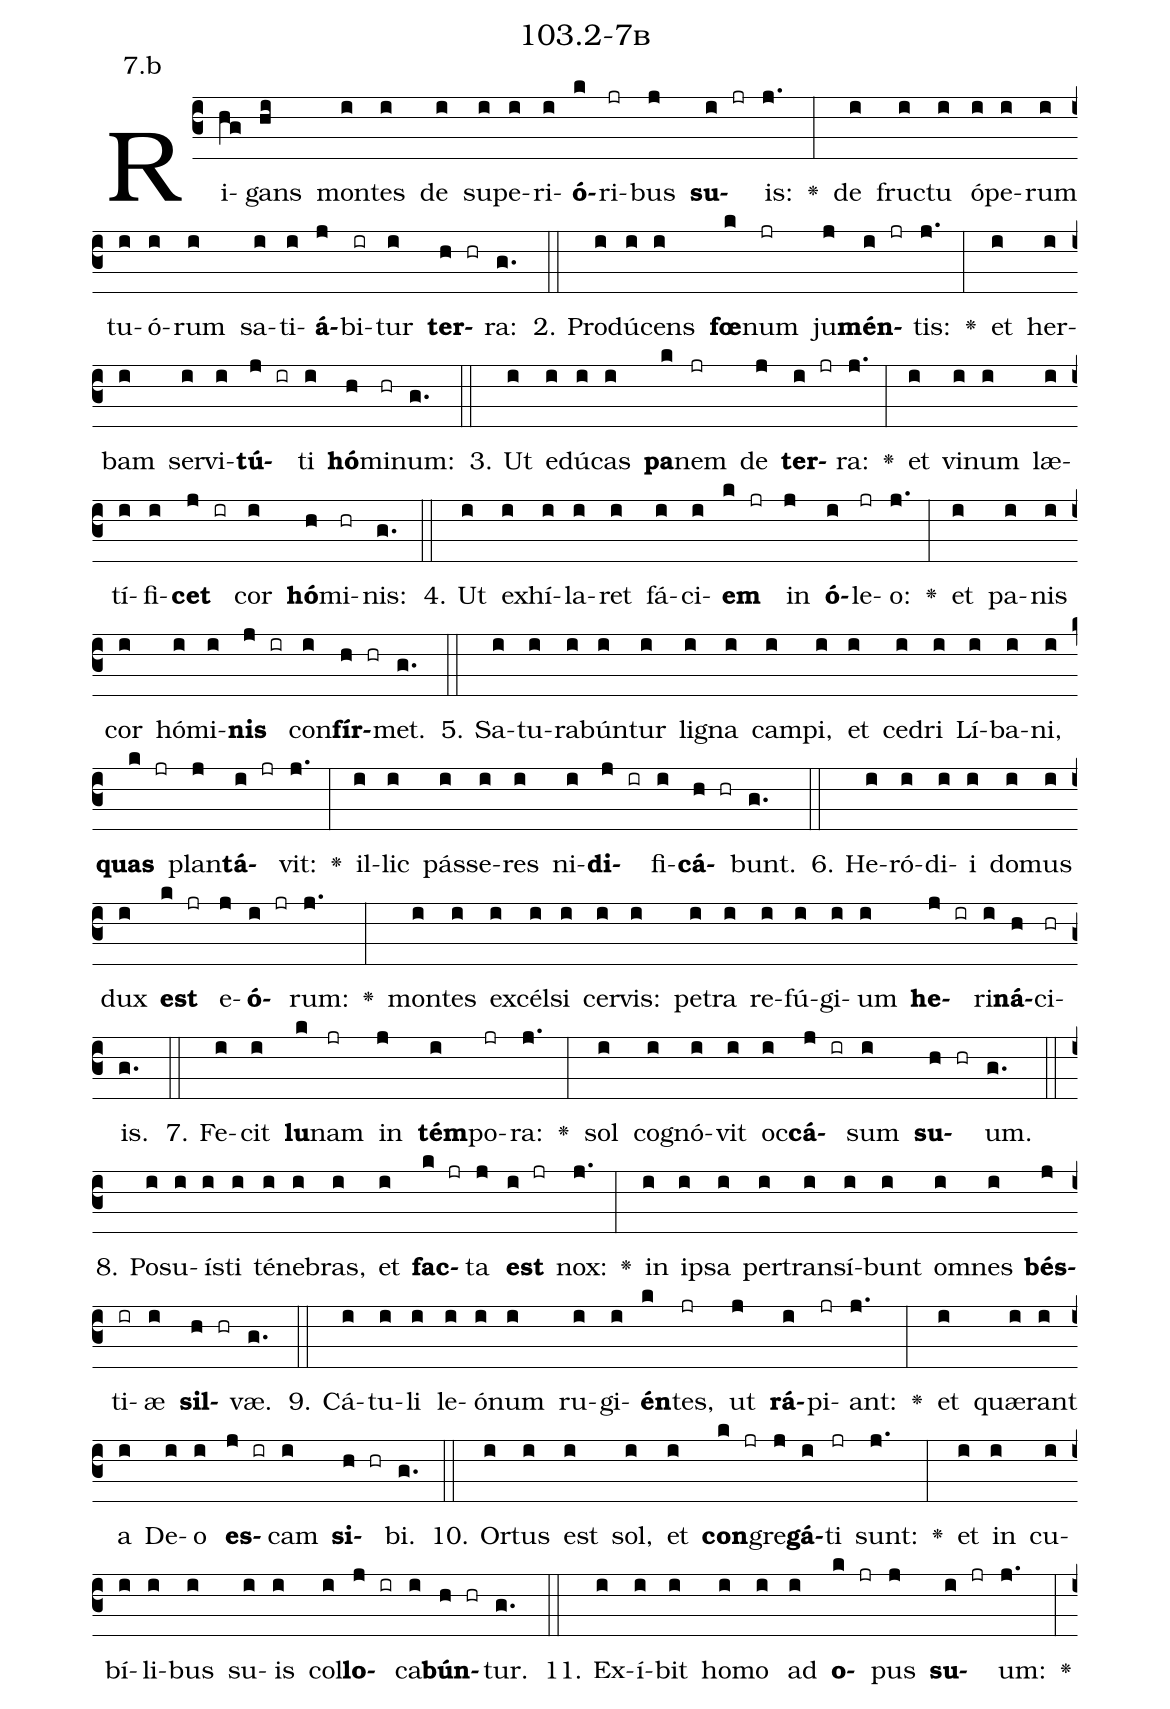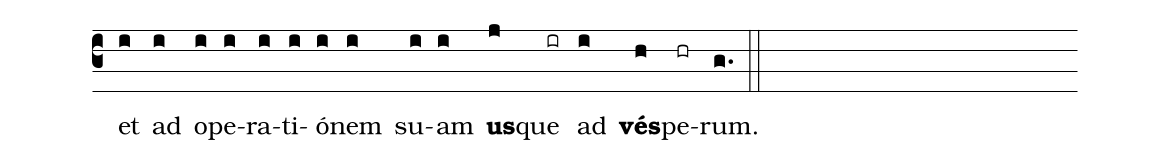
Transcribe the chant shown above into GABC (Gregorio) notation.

name: 103.2-7b;
annotation: 7.b;
%%
(c3)Ri(hg)gans(hi) mon(i)tes(i) de(i) su(i)pe(i)ri(i)<b>ó</b>(k)ri(jr)bus(j) <b>su</b>(i jr)is:(j.) <v>\greheightstar</v>(:) de(i) fruc(i)tu(i) ó(i)pe(i)rum(i) tu(i)ó(i)rum(i) sa(i)ti(i)<b>á</b>(j)bi(ir)tur(i) <b>ter</b>(h hr)ra:(g.) (::)
2. Pro(i)dú(i)cens(i) <b>fœ</b>(k)num(jr) ju(j)<b>mén</b>(i jr)tis:(j.) <v>\greheightstar</v>(:) et(i) her(i)bam(i) ser(i)vi(i)<b>tú</b>(j ir)ti(i) <b>hó</b>(h)mi(hr)num:(g.) (::)
3. Ut(i) e(i)dú(i)cas(i) <b>pa</b>(k)nem(jr) de(j) <b>ter</b>(i jr)ra:(j.) <v>\greheightstar</v>(:) et(i) vi(i)num(i) læ(i)tí(i)fi(i)<b>cet</b>(j ir) cor(i) <b>hó</b>(h)mi(hr)nis:(g.) (::)
4. Ut(i) ex(i)hí(i)la(i)ret(i) fá(i)ci(i)<b>em</b>(k jr) in(j) <b>ó</b>(i)le(jr)o:(j.) <v>\greheightstar</v>(:) et(i) pa(i)nis(i) cor(i) hó(i)mi(i)<b>nis</b>(j ir) con(i)<b>fír</b>(h hr)met.(g.) (::)
5. Sa(i)tu(i)ra(i)bún(i)tur(i) li(i)gna(i) cam(i)pi,(i) et(i) ce(i)dri(i) Lí(i)ba(i)ni,(i) <b>quas</b>(k jr) plan(j)<b>tá</b>(i jr)vit:(j.) <v>\greheightstar</v>(:) il(i)lic(i) pás(i)se(i)res(i) ni(i)<b>di</b>(j ir)fi(i)<b>cá</b>(h hr)bunt.(g.) (::)
6. He(i)ró(i)di(i)i(i) do(i)mus(i) dux(i) <b>est</b>(k jr) e(j)<b>ó</b>(i jr)rum:(j.) <v>\greheightstar</v>(:) mon(i)tes(i) ex(i)cél(i)si(i) cer(i)vis:(i) pe(i)tra(i) re(i)fú(i)gi(i)um(i) <b>he</b>(j ir)ri(i)<b>ná</b>(h)ci(hr)is.(g.) (::)
7. Fe(i)cit(i) <b>lu</b>(k)nam(jr) in(j) <b>tém</b>(i)po(jr)ra:(j.) <v>\greheightstar</v>(:) sol(i) co(i)gnó(i)vit(i) oc(i)<b>cá</b>(j ir)sum(i) <b>su</b>(h hr)um.(g.) (::)
8. Po(i)su(i)ís(i)ti(i) té(i)ne(i)bras,(i) et(i) <b>fac</b>(k jr)ta(j) <b>est</b>(i jr) nox:(j.) <v>\greheightstar</v>(:) in(i) ip(i)sa(i) per(i)trans(i)í(i)bunt(i) om(i)nes(i) <b>bés</b>(j)ti(ir)æ(i) <b>sil</b>(h hr)væ.(g.) (::)
9. Cá(i)tu(i)li(i) le(i)ó(i)num(i) ru(i)gi(i)<b>én</b>(k)tes,(jr) ut(j) <b>rá</b>(i)pi(jr)ant:(j.) <v>\greheightstar</v>(:) et(i) quæ(i)rant(i) a(i) De(i)o(i) <b>es</b>(j ir)cam(i) <b>si</b>(h hr)bi.(g.) (::)
10. Or(i)tus(i) est(i) sol,(i) et(i) <b>con</b>(k jr)gre(j)<b>gá</b>(i)ti(jr) sunt:(j.) <v>\greheightstar</v>(:) et(i) in(i) cu(i)bí(i)li(i)bus(i) su(i)is(i) col(i)<b>lo</b>(j ir)ca(i)<b>bún</b>(h hr)tur.(g.) (::)
11. Ex(i)í(i)bit(i) ho(i)mo(i) ad(i) <b>o</b>(k jr)pus(j) <b>su</b>(i jr)um:(j.) <v>\greheightstar</v>(:) et(i) ad(i) o(i)pe(i)ra(i)ti(i)ó(i)nem(i) su(i)am(i) <b>us</b>(j)que(ir) ad(i) <b>vés</b>(h)pe(hr)rum.(g.) (::)
